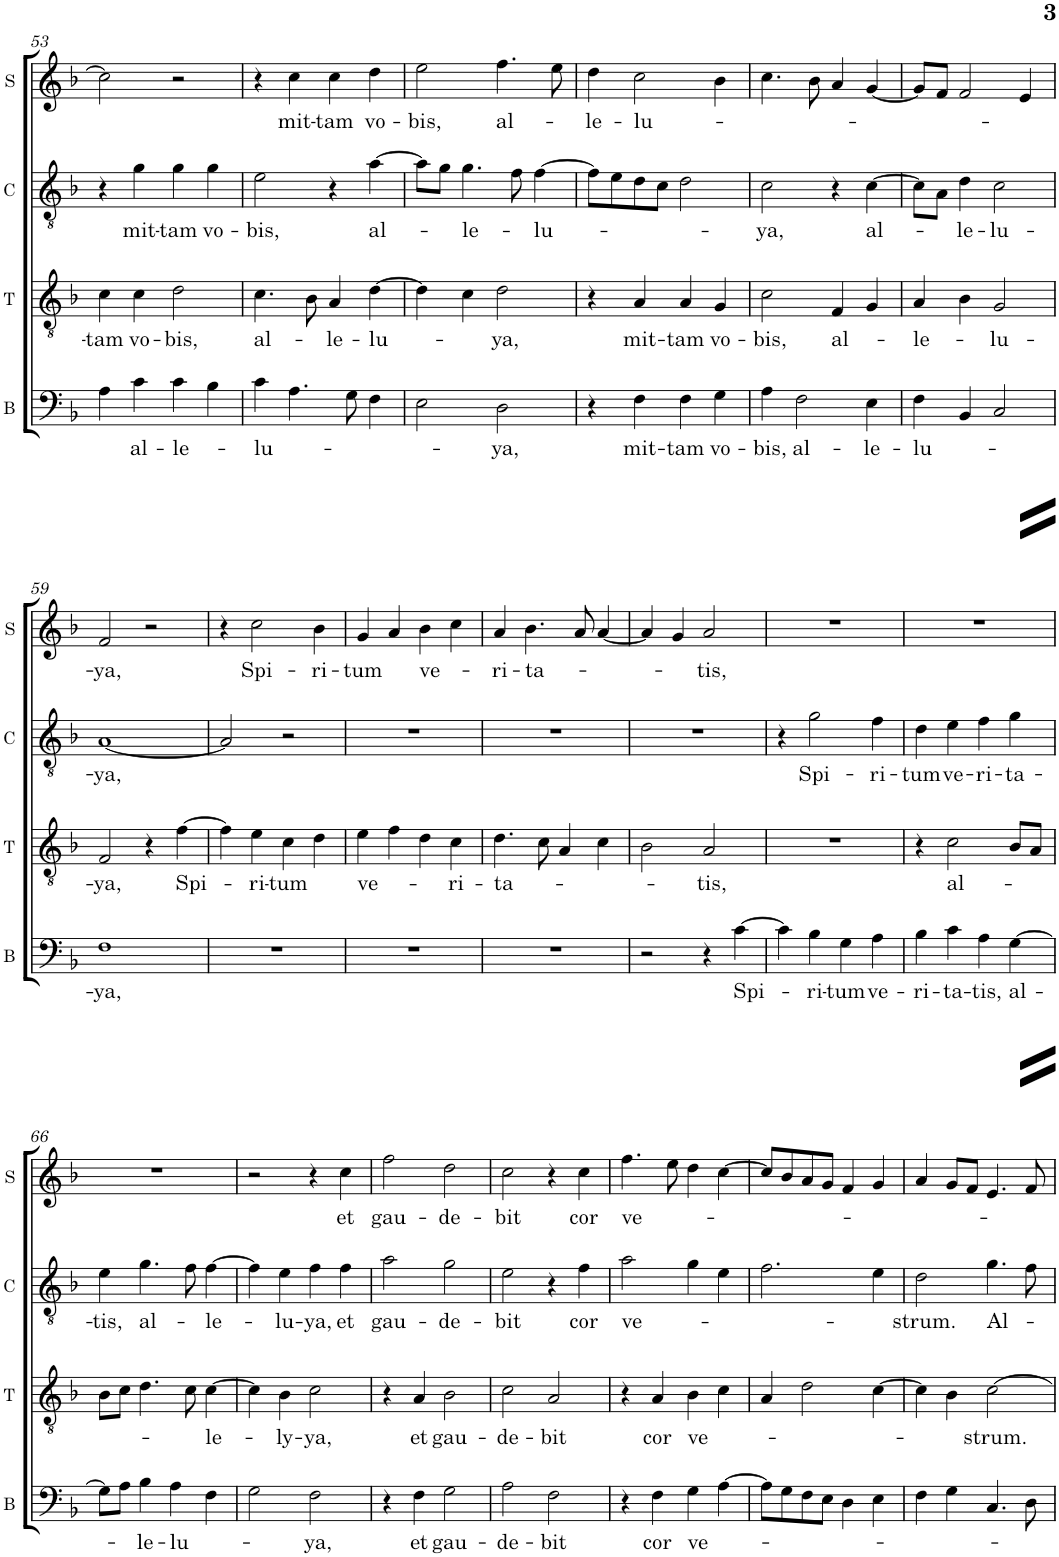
**kern	**text	**kern	**text	**kern	**text	**kern	**text
*part4	*part4	*part3	*part3	*part2	*part2	*part1	*part1
*staff4	*staff4	*staff3	*staff3	*staff2	*staff2	*staff1	*staff1
*I"B	*	*I"T	*	*I"C	*	*I"S	*
*I'B	*	*I'T	*	*I'C	*	*I'S	*
!!LO:PB:g=z
*clefF4	*	*clefGv2	*	*clefGv2	*	*clefG2	*
*k[b-]	*	*k[b-]	*	*k[b-]	*	*k[b-]	*
*M2/2	*	*M2/2	*	*M2/2	*	*M2/2	*
*met(c|)	*	*met(c|)	*	*met(c|)	*	*met(c|)	*
=53	=53	=53	=53	=53	=53	=53	=53
!	!	!	!LO:LY:b	!	!	!	!
4A\	.	4c\	-tam	4r	.	2cc\]	.
!	!LO:LY:b	!	!LO:LY:b	!	!LO:LY:b	!	!
4c\	al-	4c\	vo-	4g\	mit-	.	.
!	!LO:LY:b	!	!LO:LY:b	!	!LO:LY:b	!	!
4c\	-le-	2d\	-bis,	4g\	-tam	2r	.
!	!	!	!	!	!LO:LY:b	!	!
4B-\	.	.	.	4g\	vo-	.	.
=54	=54	=54	=54	=54	=54	=54	=54
!	!LO:LY:b	!	!LO:LY:b	!	!LO:LY:b	!	!
4c\	-lu-	4.c\	al-	2e\	-bis,	4r	.
!	!	!	!	!	!	!	!LO:LY:b
4.A\	.	.	.	.	.	4cc\	mit-
.	.	8B-\	.	.	.	.	.
!	!	!	!LO:LY:b	!	!	!	!LO:LY:b
.	.	4A/	-le-	4r	.	4cc\	-tam
8G\	.	.	.	.	.	.	.
!	!	!	!LO:LY:b	!	!LO:LY:b	!	!LO:LY:b
4F\	.	[4d\	-lu-	[4a\	al-	4dd\	vo-
=55	=55	=55	=55	=55	=55	=55	=55
!	!	!	!	!	!	!	!LO:LY:b
2E\	.	4d\]	.	8a\L]	.	2ee\	-bis,
.	.	.	.	8g\J	.	.	.
!	!	!	!	!	!LO:LY:b	!	!
.	.	4c\	.	4.g\	-le-	.	.
!	!LO:LY:b	!	!LO:LY:b	!	!	!	!LO:LY:b
2D\	-ya,	2d\	-ya,	.	.	4.ff\	al-
.	.	.	.	8f\	.	.	.
!	!	!	!	!	!LO:LY:b	!	!
.	.	.	.	[4f\	-lu-	.	.
.	.	.	.	.	.	8ee\	.
=56	=56	=56	=56	=56	=56	=56	=56
!	!	!	!	!	!	!	!LO:LY:b
4r	.	4r	.	8f\L]	.	4dd\	-le-
.	.	.	.	8e\	.	.	.
!	!LO:LY:b	!	!LO:LY:b	!	!	!	!LO:LY:b
4F\	mit-	4A/	mit-	8d\	.	2cc\	-lu-
.	.	.	.	8c\J	.	.	.
!	!LO:LY:b	!	!LO:LY:b	!	!	!	!
4F\	-tam	4A/	-tam	2d\	.	.	.
!	!LO:LY:b	!	!LO:LY:b	!	!	!	!
4G\	vo-	4G/	vo-	.	.	4b-\	.
=57	=57	=57	=57	=57	=57	=57	=57
!	!LO:LY:b	!	!LO:LY:b	!	!LO:LY:b	!	!
4A\	-bis,	2c\	-bis,	2c\	-ya,	4.cc\	.
!	!LO:LY:b	!	!	!	!	!	!
2F\	al-	.	.	.	.	.	.
.	.	.	.	.	.	8b-\	.
!	!	!	!LO:LY:b	!	!	!	!
.	.	4F/	al-	4r	.	4a/	.
!	!LO:LY:b	!	!	!	!LO:LY:b	!	!
4E\	-le-	4G/	.	[4c\	al-	[4g/	.
=58	=58	=58	=58	=58	=58	=58	=58
!	!LO:LY:b	!	!LO:LY:b	!	!	!	!
4F\	-lu-	4A/	-le-	8c\L]	.	8g/L]	.
.	.	.	.	8A\J	.	8f/J	.
!	!	!	!	!	!LO:LY:b	!	!
4BB-/	.	4B-\	.	4d\	-le-	2f/	.
!	!	!	!LO:LY:b	!	!LO:LY:b	!	!
2C/	.	2G/	-lu-	2c\	-lu-	.	.
.	.	.	.	.	.	4e/	.
!!LO:LB:g=z
=59	=59	=59	=59	=59	=59	=59	=59
!	!LO:LY:b	!	!LO:LY:b	!	!LO:LY:b	!	!LO:LY:b
1F	-ya,	2F/	-ya,	[1A	-ya,	2f/	-ya,
.	.	4r	.	.	.	2r	.
!	!	!	!LO:LY:b	!	!	!	!
.	.	[4f\	Spi-	.	.	.	.
=60	=60	=60	=60	=60	=60	=60	=60
1r	.	4f\]	.	2A/]	.	4r	.
!	!	!	!LO:LY:b	!	!	!	!LO:LY:b
.	.	4e\	-ri-	.	.	2cc\	Spi-
!	!	!	!LO:LY:b	!	!	!	!
.	.	4c\	-tum	2r	.	.	.
!	!	!	!	!	!	!	!LO:LY:b
.	.	4d\	.	.	.	4b-\	-ri-
=61	=61	=61	=61	=61	=61	=61	=61
!	!	!	!LO:LY:b	!	!	!	!LO:LY:b
1r	.	4e\	ve-	1r	.	4g/	-tum
.	.	4f\	.	.	.	4a/	.
!	!	!	!	!	!	!	!LO:LY:b
.	.	4d\	.	.	.	4b-\	ve-
!	!	!	!LO:LY:b	!	!	!	!
.	.	4c\	-ri-	.	.	4cc\	.
=62	=62	=62	=62	=62	=62	=62	=62
!	!	!	!LO:LY:b	!	!	!	!LO:LY:b
1r	.	4.d\	-ta-	1r	.	4a/	-ri-
!	!	!	!	!	!	!	!LO:LY:b
.	.	.	.	.	.	4.b-\	-ta-
.	.	8c\	.	.	.	.	.
.	.	4A/	.	.	.	.	.
.	.	.	.	.	.	8a/	.
.	.	4c\	.	.	.	[4a/	.
=63	=63	=63	=63	=63	=63	=63	=63
2r	.	2B-\	.	1r	.	4a/]	.
.	.	.	.	.	.	4g/	.
!	!	!	!LO:LY:b	!	!	!	!LO:LY:b
4r	.	2A/	-tis,	.	.	2a/	-tis,
!	!LO:LY:b	!	!	!	!	!	!
[4c\	Spi-	.	.	.	.	.	.
=64	=64	=64	=64	=64	=64	=64	=64
4c\]	.	1r	.	4r	.	1r	.
!	!LO:LY:b	!	!	!	!LO:LY:b	!	!
4B-\	-ri-	.	.	2g\	Spi-	.	.
!	!LO:LY:b	!	!	!	!	!	!
4G\	-tum	.	.	.	.	.	.
!	!LO:LY:b	!	!	!	!LO:LY:b	!	!
4A\	ve-	.	.	4f\	-ri-	.	.
=65	=65	=65	=65	=65	=65	=65	=65
!	!LO:LY:b	!	!	!	!LO:LY:b	!	!
4B-\	-ri-	4r	.	4d\	-tum	1r	.
!	!LO:LY:b	!	!LO:LY:b	!	!LO:LY:b	!	!
4c\	-ta-	2c\	al-	4e\	ve-	.	.
!	!LO:LY:b	!	!	!	!LO:LY:b	!	!
4A\	-tis,	.	.	4f\	-ri-	.	.
!	!LO:LY:b	!	!	!	!LO:LY:b	!	!
[4G\	al-	8B-/L	.	4g\	-ta-	.	.
.	.	8A/J	.	.	.	.	.
!!LO:LB:g=z
=66	=66	=66	=66	=66	=66	=66	=66
!	!	!	!	!	!LO:LY:b	!	!
8G\L]	.	8B-\L	.	4e\	-tis,	1r	.
8A\J	.	8c\J	.	.	.	.	.
!	!LO:LY:b	!	!	!	!LO:LY:b	!	!
4B-\	le-	4.d\	.	4.g\	al-	.	.
!	!LO:LY:b	!	!	!	!	!	!
4A\	-lu-	.	.	.	.	.	.
.	.	8c\	.	8f\	.	.	.
!	!	!	!LO:LY:b	!	!LO:LY:b	!	!
4F\	.	[4c\	-le-	[4f\	-le-	.	.
=67	=67	=67	=67	=67	=67	=67	=67
2G\	.	4c\]	.	4f\]	.	2r	.
!	!	!	!LO:LY:b	!	!LO:LY:b	!	!
.	.	4B-\	-ly-	4e\	-lu-	.	.
!	!LO:LY:b	!	!LO:LY:b	!	!LO:LY:b	!	!
2F\	-ya,	2c\	-ya,	4f\	-ya,	4r	.
!	!	!	!	!	!LO:LY:b	!	!LO:LY:b
.	.	.	.	4f\	et	4cc\	et
=68	=68	=68	=68	=68	=68	=68	=68
!	!	!	!	!	!LO:LY:b	!	!LO:LY:b
4r	.	4r	.	2a\	gau-	2ff\	gau-
!	!LO:LY:b	!	!LO:LY:b	!	!	!	!
4F\	et	4A/	et	.	.	.	.
!	!LO:LY:b	!	!LO:LY:b	!	!LO:LY:b	!	!LO:LY:b
2G\	gau-	2B-\	gau-	2g\	-de-	2dd\	-de-
=69	=69	=69	=69	=69	=69	=69	=69
!	!LO:LY:b	!	!LO:LY:b	!	!LO:LY:b	!	!LO:LY:b
2A\	-de-	2c\	-de-	2e\	-bit	2cc\	-bit
!	!LO:LY:b	!	!LO:LY:b	!	!	!	!
2F\	-bit	2A/	-bit	4r	.	4r	.
!	!	!	!	!	!LO:LY:b	!	!LO:LY:b
.	.	.	.	4f\	cor	4cc\	cor
=70	=70	=70	=70	=70	=70	=70	=70
!	!	!	!	!	!LO:LY:b	!	!LO:LY:b
4r	.	4r	.	2a\	ve-	4.ff\	ve-
!	!LO:LY:b	!	!LO:LY:b	!	!	!	!
4F\	cor	4A/	cor	.	.	.	.
.	.	.	.	.	.	8ee\	.
!	!LO:LY:b	!	!LO:LY:b	!	!	!	!
4G\	ve-	4B-\	ve-	4g\	.	4dd\	.
[4A\	.	4c\	.	4e\	.	[4cc\	.
=71	=71	=71	=71	=71	=71	=71	=71
8A\L]	.	4A/	.	2.f\	.	8cc/L]	.
8G\	.	.	.	.	.	8b-/	.
8F\	.	2d\	.	.	.	8a/	.
8E\J	.	.	.	.	.	8g/J	.
4D\	.	.	.	.	.	4f/	.
4E\	.	[4c\	.	4e\	.	4g/	.
=72	=72	=72	=72	=72	=72	=72	=72
!	!	!	!	!	!LO:LY:b	!	!
4F\	.	4c\]	.	2d\	-strum.	4a/	.
4G\	.	4B-\	.	.	.	8g/L	.
.	.	.	.	.	.	8f/J	.
!	!	!	!LO:LY:b	!	!LO:LY:b	!	!
4.C/	.	[2c\	-strum.	4.g\	Al-	4.e/	.
8D\	.	.	.	8f\	.	8f/	.
=	=	=	=	=	=	=	=
*-	*-	*-	*-	*-	*-	*-	*-
